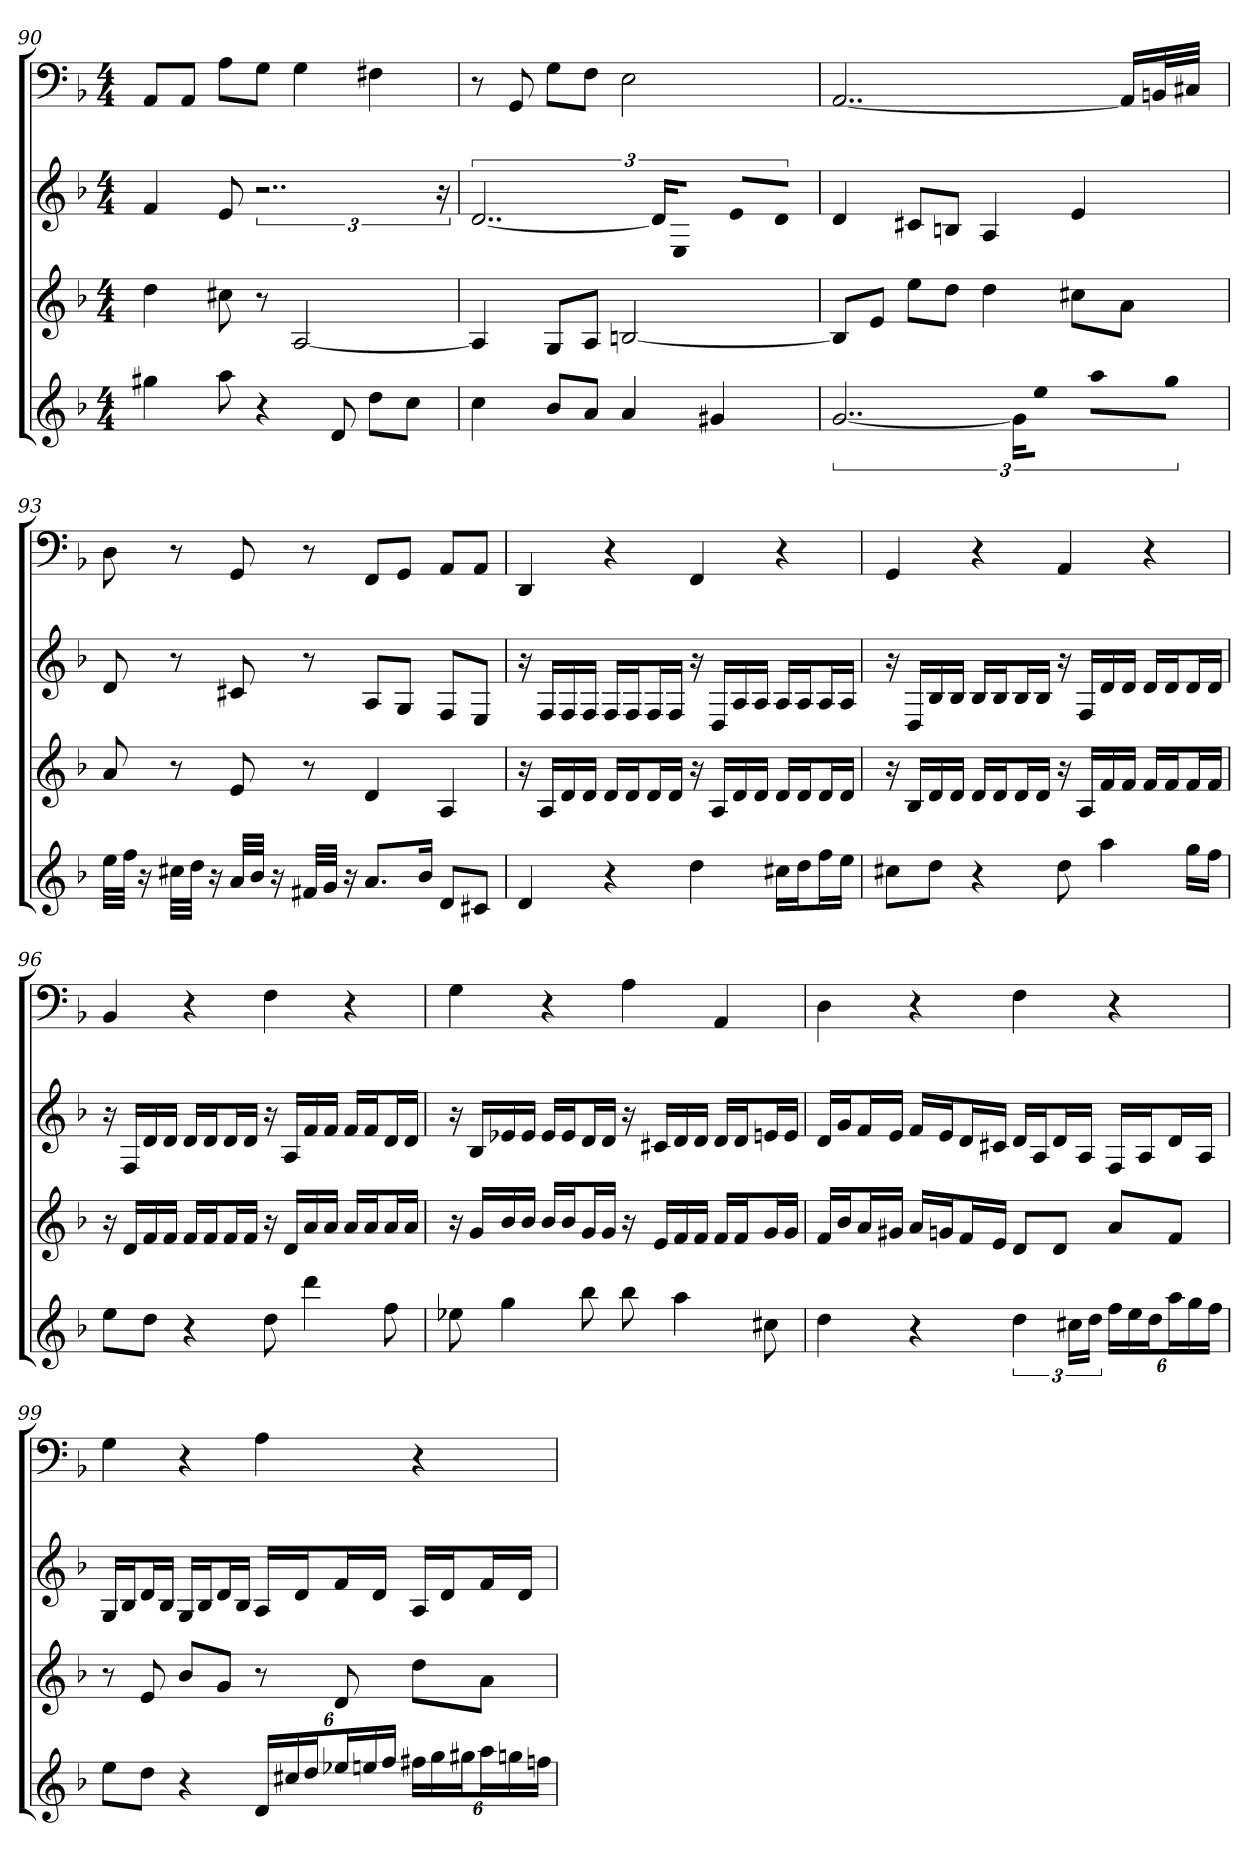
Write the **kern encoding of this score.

**kern	**kern	**kern	**kern
*part4	*part3	*part2	*part1
*staff4	*staff3	*staff2	*staff1
*k[b-]	*k[b-]	*k[b-]	*k[b-]
*d:	*d:	*d:	*d:
*M4/4	*M4/4	*M4/4	*M4/4
=90	=90	=90	=90
4gg#X	4dd	4f	8AAL
.	.	.	8AAJ
8aa	8cc#X	8e	8AL
4r	8r	3..r	8GJ
.	[2A	.	4G
8d	.	.	.
8ddL	.	.	4F#X
8ccJ	.	.	.
.	.	24r	.
=91	=91	=91	=91
4cc	4A]	[3..d	8r
.	.	.	8GG
8b-L	8GL	.	8GL
8aJ	8AJ	.	8FJ
4a	[2Bn	.	2E
.	.	24dKL]	.
.	.	8EJ	.
4g#X	.	8eL	.
.	.	8dJ	.
=92	=92	=92	=92
[3..g	8BL]	4d	[2..AA
.	8eJ	.	.
.	8eeL	8c#XL	.
.	8ddJ	8BnJ	.
.	4dd	4A	.
24gKL]	.	.	.
8eeJ	.	.	.
8aaL	8cc#XL	4e	.
8ggJ	8aJ	.	16AALL]
.	.	.	32BBnL
.	.	.	32C#XJJJ
=93	=93	=93	=93
32eeLLL	8a	8d	8D
32ffJJJ	.	.	.
16r	.	.	.
32cc#XLLL	8r	8r	8r
32ddJJJ	.	.	.
16r	.	.	.
32aLLL	8e	8c#X	8GG
32b-JJJ	.	.	.
16r	.	.	.
32f#XLLL	8r	8r	8r
32gJJJ	.	.	.
16r	.	.	.
8.aL	4d	8AL	8FFL
.	.	8GJ	8GGJ
16b-Jk	.	.	.
8dL	4A	8FL	8AAL
8c#XJ	.	8EJ	8AAJ
=94	=94	=94	=94
4d	16r	16r	4DD
.	16ALL	16FLL	.
.	16d	16F	.
.	16dJJ	16FJJ	.
4r	16dLL	16FLL	4r
.	16dJ	16FJ	.
.	16dL	16FL	.
.	16dJJ	16FJJ	.
4dd	16r	16r	4FF
.	16ALL	16DLL	.
.	16d	16A	.
.	16dJJ	16AJJ	.
16cc#XLL	16dLL	16ALL	4r
16ddJ	16dJ	16AJ	.
16ffL	16dL	16AL	.
16eeJJ	16dJJ	16AJJ	.
=95	=95	=95	=95
8cc#XL	16r	16r	4GG
.	16B-LL	16DLL	.
8ddJ	16d	16B-	.
.	16dJJ	16B-JJ	.
4r	16dLL	16B-LL	4r
.	16dJ	16B-J	.
.	16dL	16B-L	.
.	16dJJ	16B-JJ	.
8dd	16r	16r	4AA
.	16ALL	16FLL	.
4aa	16f	16d	.
.	16fJJ	16dJJ	.
.	16fLL	16dLL	4r
.	16fJ	16dJ	.
16ggLL	16fL	16dL	.
16ffJJ	16fJJ	16dJJ	.
=96	=96	=96	=96
8eeL	16r	16r	4BB-
.	16dLL	16FLL	.
8ddJ	16f	16d	.
.	16fJJ	16dJJ	.
4r	16fLL	16dLL	4r
.	16fJ	16dJ	.
.	16fL	16dL	.
.	16fJJ	16dJJ	.
8dd	16r	16r	4F
.	16dLL	16ALL	.
4ddd	16a	16f	.
.	16aJJ	16fJJ	.
.	16aLL	16fLL	4r
.	16aJ	16fJ	.
8ff	16aL	16dL	.
.	16aJJ	16dJJ	.
=97	=97	=97	=97
8ee-X	16r	16r	4G
.	16gLL	16B-LL	.
4gg	16b-	16e-X	.
.	16b-JJ	16e-JJ	.
.	16b-LL	16e-LL	4r
.	16b-J	16e-J	.
8bb-	16gL	16dL	.
.	16gJJ	16dJJ	.
8bb-	16r	16r	4A
.	16eLL	16c#XLL	.
4aa	16f	16d	.
.	16fJJ	16dJJ	.
.	16fLL	16dLL	4AA
.	16fJ	16dJ	.
8cc#X	16gL	16enL	.
.	16gJJ	16eJJ	.
=98	=98	=98	=98
4dd	16fLL	16dLL	4D
.	16b-J	16gJ	.
.	16aL	16fL	.
.	16g#XJJ	16eJJ	.
4r	16aLL	16fLL	4r
.	16gnJ	16eJ	.
.	16fL	16dL	.
.	16eJJ	16c#XJJ	.
6dd	8dL	16dLL	4F
.	.	16AJ	.
.	8dJ	16dL	.
24cc#XLL	.	.	.
.	.	16AJJ	.
24ddJJ	.	.	.
24ffLL	8aL	16FLL	4r
24ee	.	.	.
.	.	16AJ	.
24ddJ	.	.	.
24aaL	8fJ	16dL	.
24gg	.	.	.
.	.	16AJJ	.
24ffJJ	.	.	.
=99	=99	=99	=99
8eeL	8r	16GLL	4G
.	.	16B-J	.
8ddJ	8e	16dL	.
.	.	16B-JJ	.
4r	8b-L	16GLL	4r
.	.	16B-J	.
.	8gJ	16dL	.
.	.	16B-JJ	.
24dLL	8r	16ALL	4A
24cc#X	.	.	.
.	.	16dJ	.
24ddJ	.	.	.
24ee-XL	8d	16fL	.
24een	.	.	.
.	.	16dJJ	.
24ffJJ	.	.	.
24ff#XLL	8ddL	16ALL	4r
24gg	.	.	.
.	.	16dJ	.
24gg#XJ	.	.	.
24aaL	8aJ	16fL	.
24ggn	.	.	.
.	.	16dJJ	.
24ffnJJ	.	.	.
=	=	=	=
*-	*-	*-	*-
